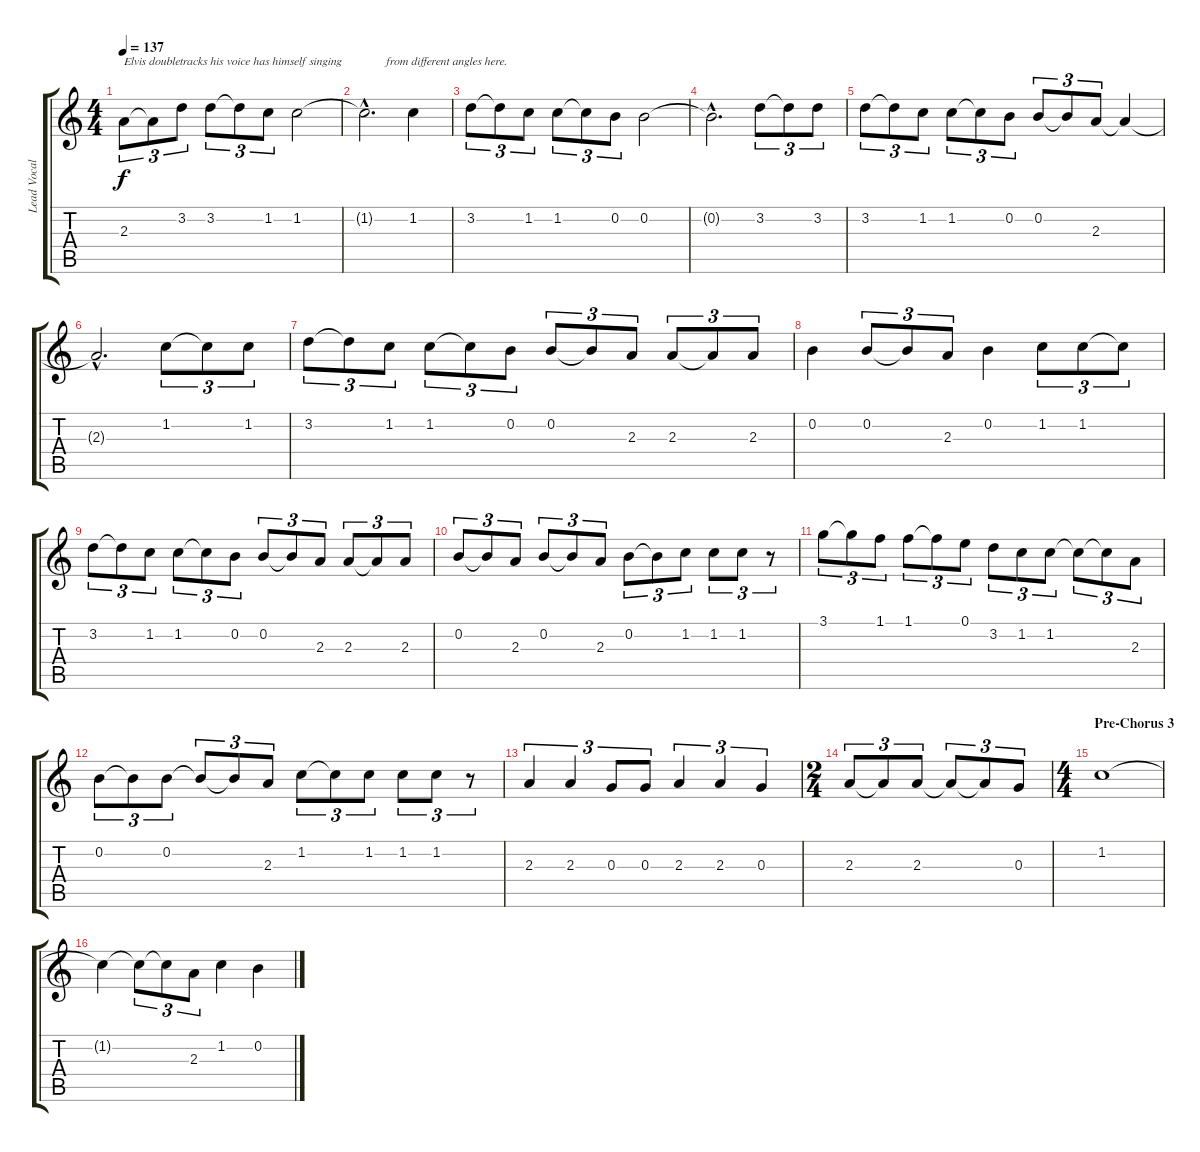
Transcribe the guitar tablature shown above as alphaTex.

\track ("Lead Vocals (Costello)" "Lead Vocal") {instrument electricguitarjazz}
\staff {score tabs}
\tuning (E4 B3 G3 D3 A2 E2) {hide}
\ts (4 4)
\tempo 137
\clef g2
\ks c
2.3.8{tu (3 2) txt "Elvis doubletracks his voice has himself singing " dy f} 2.3{t}.8{tu (3 2)} 3.2.8{tu (3 2)} 3.2.8{tu (3 2)} 3.2{t}.8{tu (3 2)} 1.2.8{tu (3 2)} 1.2.2 |
1.2{hac t}.2{d txt "       from different angles here."} 1.2.4 |
3.2.8{tu (3 2)} 3.2{t}.8{tu (3 2)} 1.2.8{tu (3 2)} 1.2.8{tu (3 2)} 1.2{t}.8{tu (3 2)} 0.2.8{tu (3 2)} 0.2.2 |
0.2{hac t}.2{d} 3.2.8{tu (3 2)} 3.2{t}.8{tu (3 2)} 3.2.8{tu (3 2)} |
3.2.8{tu (3 2)} 3.2{t}.8{tu (3 2)} 1.2.8{tu (3 2)} 1.2.8{tu (3 2)} 1.2{t}.8{tu (3 2)} 0.2.8{tu (3 2)} 0.2.8{tu (3 2)} 0.2{t}.8{tu (3 2)} 2.3.8{tu (3 2)} 2.3{t}.4 |
2.3{hac t}.2{d} 1.2.8{tu (3 2) volume 16 balance 8} 1.2{t}.8{tu (3 2)} 1.2.8{tu (3 2)} |
3.2.8{tu (3 2) balance 8} 3.2{t}.8{tu (3 2)} 1.2.8{tu (3 2)} 1.2.8{tu (3 2)} 1.2{t}.8{tu (3 2)} 0.2.8{tu (3 2)} 0.2.8{tu (3 2)} 0.2{t}.8{tu (3 2)} 2.3.8{tu (3 2)} 2.3.8{tu (3 2)} 2.3{t}.8{tu (3 2)} 2.3.8{tu (3 2)} |
0.2.4 0.2.8{tu (3 2)} 0.2{t}.8{tu (3 2)} 2.3.8{tu (3 2)} 0.2.4 1.2.8{tu (3 2)} 1.2.8{tu (3 2)} 1.2{t}.8{tu (3 2)} |
3.2.8{tu (3 2)} 3.2{t}.8{tu (3 2)} 1.2.8{tu (3 2)} 1.2.8{tu (3 2)} 1.2{t}.8{tu (3 2)} 0.2.8{tu (3 2)} 0.2.8{tu (3 2)} 0.2{t}.8{tu (3 2)} 2.3.8{tu (3 2)} 2.3.8{tu (3 2)} 2.3{t}.8{tu (3 2)} 2.3.8{tu (3 2)} |
0.2.8{tu (3 2)} 0.2{t}.8{tu (3 2)} 2.3.8{tu (3 2)} 0.2.8{tu (3 2)} 0.2{t}.8{tu (3 2)} 2.3.8{tu (3 2)} 0.2.8{tu (3 2)} 0.2{t}.8{tu (3 2)} 1.2.8{tu (3 2)} 1.2.8{tu (3 2)} 1.2.8{tu (3 2)} r.8{tu (3 2)} |
3.1.8{tu (3 2)} 3.1{t}.8{tu (3 2)} 1.1.8{tu (3 2)} 1.1.8{tu (3 2)} 1.1{t}.8{tu (3 2)} 0.1.8{tu (3 2)} 3.2.8{tu (3 2)} 1.2.8{tu (3 2)} 1.2.8{tu (3 2)} 1.2{t}.8{tu (3 2)} 1.2{t}.8{tu (3 2)} 2.3.8{tu (3 2)} |
0.2.8{tu (3 2)} 0.2{t}.8{tu (3 2)} 0.2.8{tu (3 2)} 0.2{t}.8{tu (3 2)} 0.2{t}.8{tu (3 2)} 2.3.8{tu (3 2)} 1.2.8{tu (3 2)} 1.2{t}.8{tu (3 2)} 1.2.8{tu (3 2)} 1.2.8{tu (3 2)} 1.2.8{tu (3 2)} r.8{tu (3 2)} |
2.3.4{tu (3 2)} 2.3.4{tu (3 2)} 0.3.8{tu (3 2)} 0.3.8{tu (3 2)} 2.3.4{tu (3 2)} 2.3.4{tu (3 2)} 0.3.4{tu (3 2)} |
\ts (2 4)
2.3.8{tu (3 2)} 2.3{t}.8{tu (3 2)} 2.3.8{tu (3 2)} 2.3{t}.8{tu (3 2)} 2.3{t}.8{tu (3 2)} 0.3.8{tu (3 2)} |
\ts (4 4)
\section ("" "Pre-Chorus 3")
1.2.1 |
1.2{t}.4 1.2{t}.8{tu (3 2)} 1.2{t}.8{tu (3 2)} 2.3.8{tu (3 2)} 1.2.4 0.2.4
